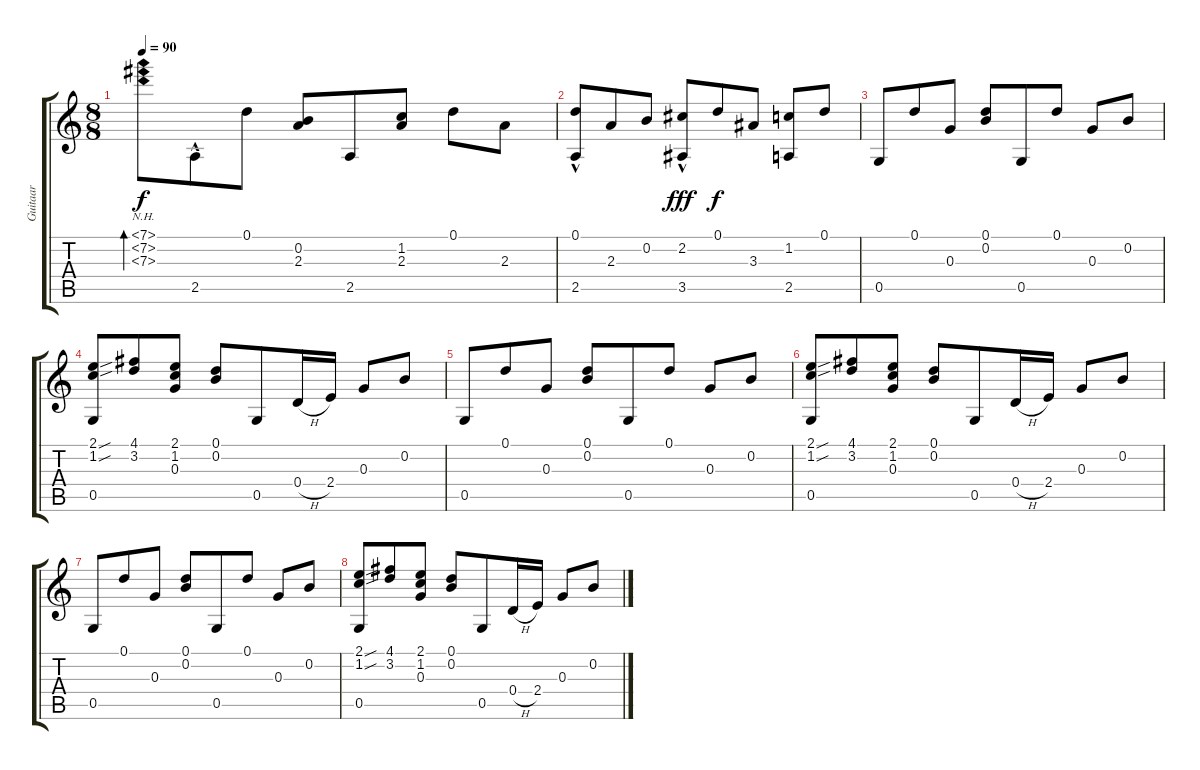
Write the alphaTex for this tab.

\track ("Guitaar" "Guitaar") {instrument acousticguitarsteel}
\staff {score tabs}
\tuning (D4 B3 G3 D3 G2 D2) {hide}
\ts (8 8)
\tempo 90
\clef g2
\ks c
(7.1{nh} 7.2{nh} 7.3{nh}).8{bd 120 dy f} 2.5{hac}.8 0.1.8 (0.2 2.3).8 2.5.8 (1.2 2.3).8 0.1.8 2.3.8 |
(0.1 2.5{hac}).8 2.3.8 0.2.8 (2.2 3.5{hac}).8{dy fff} 0.1.8{dy f} 3.3.8 (1.2 2.5).8 0.1.8 |
0.5.8{volume 9} 0.1.8 0.3.8 (0.1 0.2).8 0.5.8 0.1.8 0.3.8 0.2.8 |
(2.1{sou} 1.2{sou} 0.5).8 (4.1 3.2).8 (2.1 1.2 0.3).8 (0.1 0.2).8 0.5.8 0.4{h}.16 2.4.16 0.3.8 0.2.8 |
0.5.8{volume 5} 0.1.8 0.3.8 (0.1 0.2).8 0.5.8 0.1.8 0.3.8 0.2.8 |
(2.1{sou} 1.2{sou} 0.5).8 (4.1 3.2).8 (2.1 1.2 0.3).8 (0.1 0.2).8 0.5.8 0.4{h}.16 2.4.16 0.3.8 0.2.8 |
0.5.8{volume 1} 0.1.8 0.3.8 (0.1 0.2).8 0.5.8 0.1.8 0.3.8 0.2.8 |
(2.1{sou} 1.2{sou} 0.5).8 (4.1 3.2).8 (2.1 1.2 0.3).8 (0.1 0.2).8 0.5.8 0.4{h}.16 2.4.16 0.3.8 0.2.8
